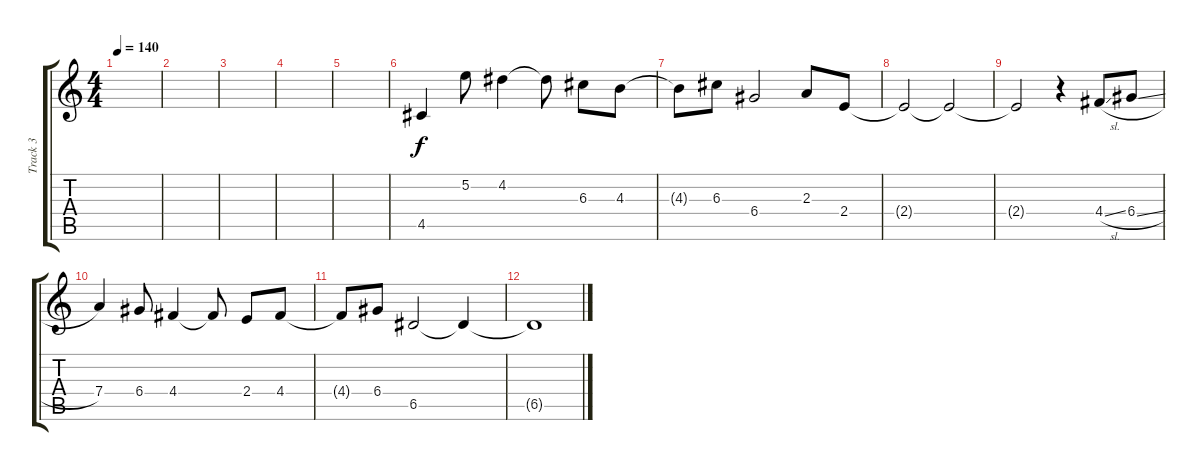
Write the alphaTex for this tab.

\track ("Track 3" "Track 3") {instrument electricguitarjazz}
\staff {score tabs}
\tuning (E4 B3 G3 D3 A2 E2) {hide}
\ts (4 4)
\tempo 140
\clef g2
\ks c
|
|
|
|
|
4.5.4 5.2.8 4.2.4 4.2{t}.8 6.3.8 4.3.8 |
4.3{t}.8 6.3.8 6.4.2 2.3.8 2.4.8 |
2.4{t}.2 2.4{t}.2 |
2.4{t}.2 r.4 4.4{sl}.8 6.4{sl}.8 |
7.4.4 6.4.8 4.4.4 4.4{t}.8 2.4.8 4.4.8 |
4.4{t}.8 6.4.8 6.5.2 6.5{t}.4 |
6.5{t}.1
